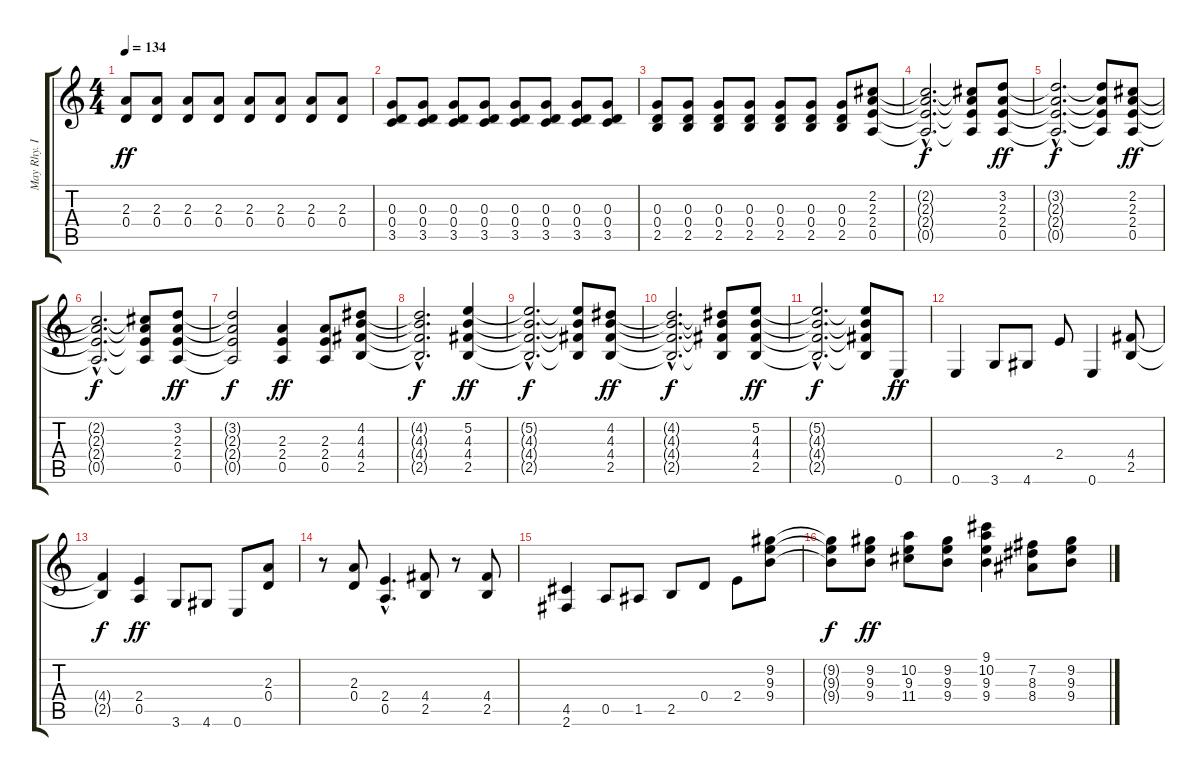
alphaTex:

\track ("May Rhy. I" "May Rhy. I") {instrument overdrivenguitar}
\staff {score tabs}
\tuning (E4 B3 G3 D3 A2 E2) {hide}
\ts (4 4)
\tempo 134
\clef g2
\ks c
(2.3 0.4).8{dy ff} (2.3 0.4).8 (2.3 0.4).8 (2.3 0.4).8 (2.3 0.4).8 (2.3 0.4).8 (2.3 0.4).8 (2.3 0.4).8 |
(0.3 0.4 3.5).8 (0.3 0.4 3.5).8 (0.3 0.4 3.5).8 (0.3 0.4 3.5).8 (0.3 0.4 3.5).8 (0.3 0.4 3.5).8 (0.3 0.4 3.5).8 (0.3 0.4 3.5).8 |
(0.3 0.4 2.5).8 (0.3 0.4 2.5).8 (0.3 0.4 2.5).8 (0.3 0.4 2.5).8 (0.3 0.4 2.5).8 (0.3 0.4 2.5).8 (0.3 0.4 2.5).8 (2.2 2.3 2.4 0.5).8{instrument overdrivenguitar} |
(2.2{hac t} 2.3{hac t} 2.4{hac t} 0.5{hac t}).2{d dy f} (2.2{t} 2.3{t} 2.4{t} 0.5{t}).8 (3.2 2.3 2.4 0.5).8{dy ff} |
(3.2{hac t} 2.3{hac t} 2.4{hac t} 0.5{hac t}).2{d dy f} (3.2{t} 2.3{t} 2.4{t} 0.5{t}).8 (2.2 2.3 2.4 0.5).8{dy ff} |
(2.2{hac t} 2.3{hac t} 2.4{hac t} 0.5{hac t}).2{d dy f} (2.2{t} 2.3{t} 2.4{t} 0.5{t}).8 (3.2 2.3 2.4 0.5).8{dy ff} |
(3.2{t} 2.3{t} 2.4{t} 0.5{t}).2{dy f} (2.3 2.4 0.5).4{dy ff} (2.3 2.4 0.5).8 (4.2 4.3 4.4 2.5).8 |
(4.2{hac t} 4.3{hac t} 4.4{hac t} 2.5{hac t}).2{d dy f} (5.2 4.3 4.4 2.5).4{dy ff} |
(5.2{hac t} 4.3{hac t} 4.4{hac t} 2.5{hac t}).2{d dy f} (5.2{t} 4.3{t} 4.4{t} 2.5{t}).8 (4.2 4.3 4.4 2.5).8{dy ff} |
(4.2{hac t} 4.3{hac t} 4.4{hac t} 2.5{hac t}).2{d dy f} (4.2{t} 4.3{t} 4.4{t} 2.5{t}).8 (5.2 4.3 4.4 2.5).8{dy ff} |
(5.2{hac t} 4.3{hac t} 4.4{hac t} 2.5{hac t}).2{d dy f} (5.2{t} 4.3{t} 4.4{t} 2.5{t}).8 0.6.8{dy ff} |
0.6.4 3.6.8 4.6.8 2.4.8 0.6.4 (4.4 2.5).8 |
(4.4{t} 2.5{t}).4{dy f} (2.4 0.5).4{dy ff} 3.6.8 4.6.8 0.6.8 (2.3 0.4).8 |
r.8 (2.3 0.4).8 (2.4{hac} 0.5{hac}).4{d} (4.4 2.5).8 r.8 (4.4 2.5).8 |
(4.5 2.6).4 0.5.8 1.5.8 2.5.8 0.4.8 2.4.8 (9.2 9.3 9.4).8 |
(9.2{t} 9.3{t} 9.4{t}).8{dy f} (9.2 9.3 9.4).8{dy ff} (10.2 9.3 11.4).8 (9.2 9.3 9.4).8 (9.1 10.2 9.3 9.4).4 (7.2 8.3 8.4).8 (9.2 9.3 9.4).8
